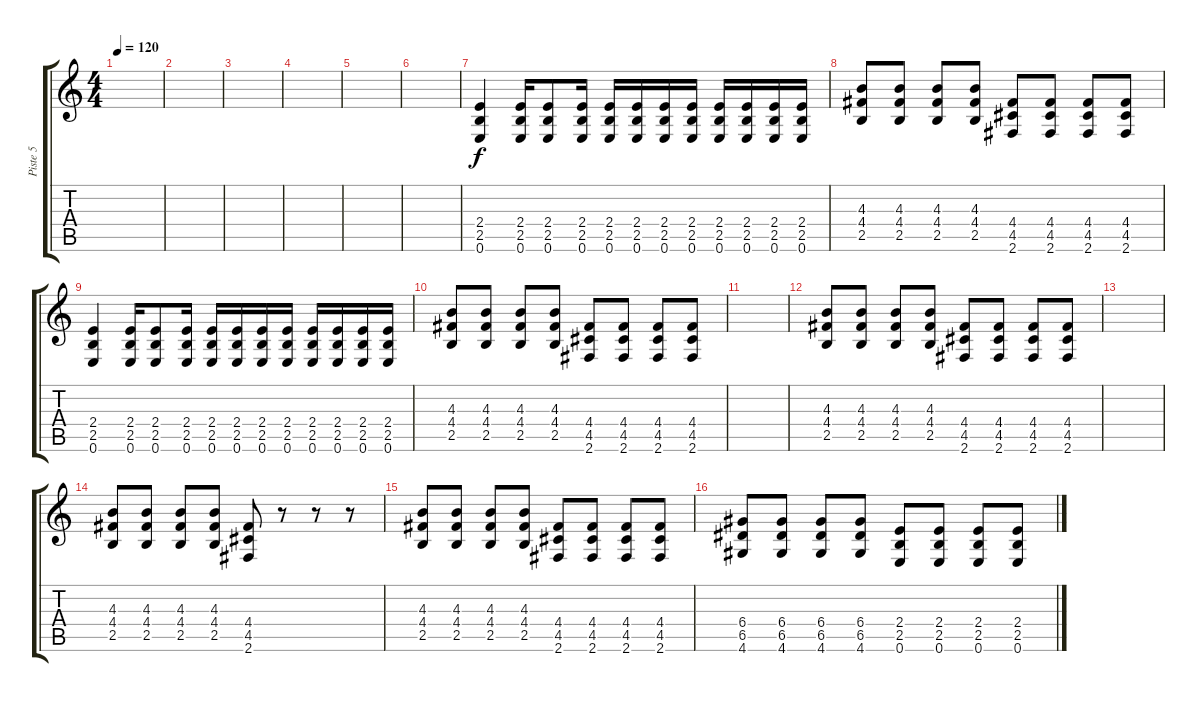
\track ("Piste 5" "Piste 5") {instrument distortionguitar}
\staff {score tabs}
\tuning (E4 B3 G3 D3 A2 E2) {hide}
\ts (4 4)
\tempo 120
\clef g2
\ks c
|
|
|
|
|
|
(2.4 2.5 0.6).4 (2.4 2.5 0.6).16 (2.4 2.5 0.6).8 (2.4 2.5 0.6).16 (2.4 2.5 0.6).16 (2.4 2.5 0.6).16 (2.4 2.5 0.6).16 (2.4 2.5 0.6).16 (2.4 2.5 0.6).16 (2.4 2.5 0.6).16 (2.4 2.5 0.6).16 (2.4 2.5 0.6).16 |
(4.3 4.4 2.5).8 (4.3 4.4 2.5).8 (4.3 4.4 2.5).8 (4.3 4.4 2.5).8 (4.4 4.5 2.6).8 (4.4 4.5 2.6).8 (4.4 4.5 2.6).8 (4.4 4.5 2.6).8 |
(2.4 2.5 0.6).4 (2.4 2.5 0.6).16 (2.4 2.5 0.6).8 (2.4 2.5 0.6).16 (2.4 2.5 0.6).16 (2.4 2.5 0.6).16 (2.4 2.5 0.6).16 (2.4 2.5 0.6).16 (2.4 2.5 0.6).16 (2.4 2.5 0.6).16 (2.4 2.5 0.6).16 (2.4 2.5 0.6).16 |
(4.3 4.4 2.5).8 (4.3 4.4 2.5).8 (4.3 4.4 2.5).8 (4.3 4.4 2.5).8 (4.4 4.5 2.6).8 (4.4 4.5 2.6).8 (4.4 4.5 2.6).8 (4.4 4.5 2.6).8 |
|
(4.3 4.4 2.5).8 (4.3 4.4 2.5).8 (4.3 4.4 2.5).8 (4.3 4.4 2.5).8 (4.4 4.5 2.6).8 (4.4 4.5 2.6).8 (4.4 4.5 2.6).8 (4.4 4.5 2.6).8 |
|
(4.3 4.4 2.5).8 (4.3 4.4 2.5).8 (4.3 4.4 2.5).8 (4.3 4.4 2.5).8 (4.4 4.5 2.6).8 r.8 r.8 r.8 |
(4.3 4.4 2.5).8 (4.3 4.4 2.5).8 (4.3 4.4 2.5).8 (4.3 4.4 2.5).8 (4.4 4.5 2.6).8 (4.4 4.5 2.6).8 (4.4 4.5 2.6).8 (4.4 4.5 2.6).8 |
(6.4 6.5 4.6).8 (6.4 6.5 4.6).8 (6.4 6.5 4.6).8 (6.4 6.5 4.6).8 (2.4 2.5 0.6).8 (2.4 2.5 0.6).8 (2.4 2.5 0.6).8 (2.4 2.5 0.6).8
